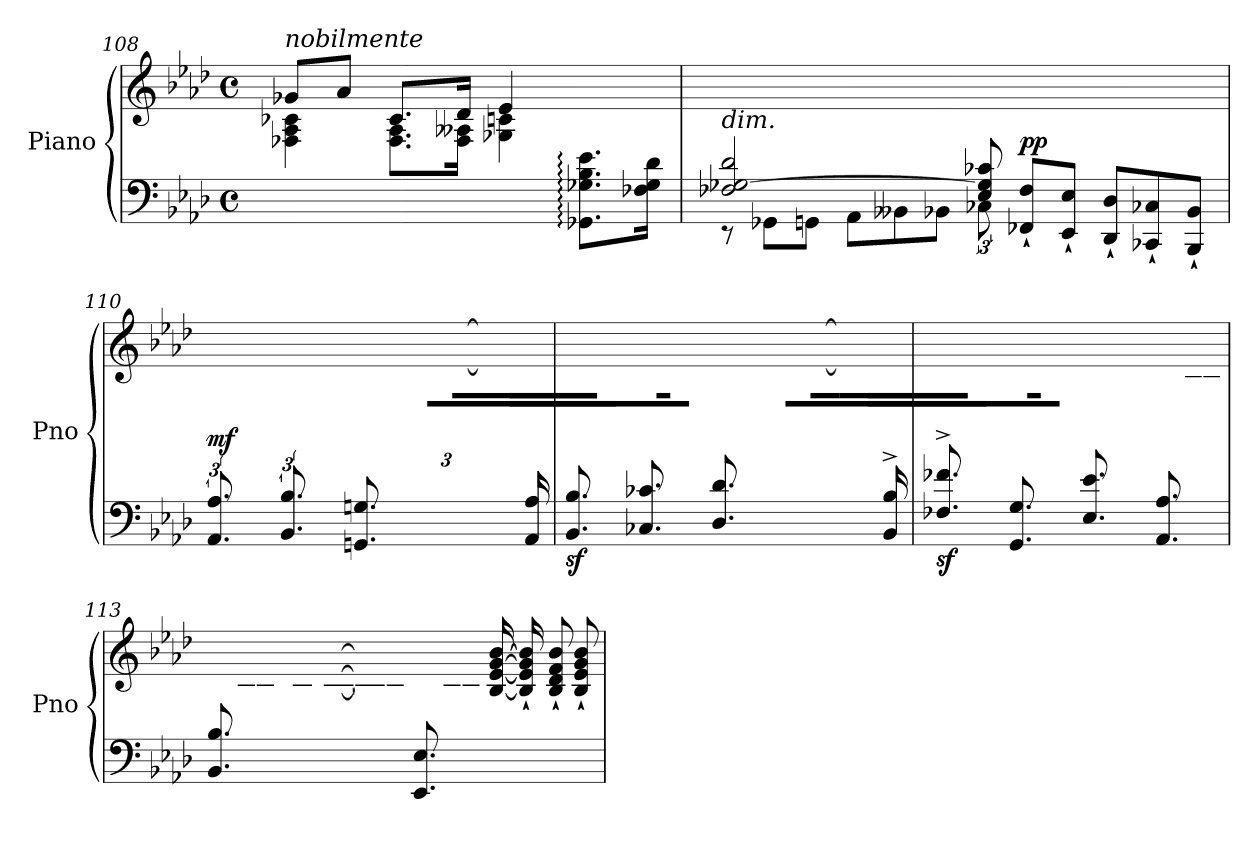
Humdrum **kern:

**kern	**kern	**dynam
*part1	*part1	*part1
*staff2	*staff1	*staff1/2
*I"Piano	*	*
*I'Pno	*	*
*clefF4	*clefG2	*
*k[b-e-a-d-]	*k[b-e-a-d-]	*
*M4/4	*M4/4	*
*met(c)	*met(c)	*
=108	=108	=108
*	*^	*
!	!LO:TX:a:i:t=nobilmente	!	!
2.ryy	(8g-X/L	4F-X\ 4A-\ 4c-X\	.
.	8a-/J	.	.
.	8.c-/L	8.F-\ 8.A-\L	.
.	16d-/Jk	16F-\ 16A--X\Jk	.
.	4e-/	4G-X\ 4cn\	.
8.GG-X\: 8.G-X\: 8.B-\: 8.e-\:L	4ryy	4ryy	.
16F-X\ 16G-\ 16d-\Jk)	.	.	.
*	*v	*v	*
!!LO:PB:g=z
=109	=109	=109
*^	*	*
!LO:TX:a:i:t=dim.	!	!	!
2F-X/ [2G-X/ 2d-/	12r	1ryy	.
.	12GG-X\L	.	.
.	12GGn\J	.	.
*	*Xbrackettup	*	*
.	12AA-\L	.	.
.	12BB--X\	.	.
.	12BB-X\J	.	.
*Xtuplet	*tuplet	*	*
*	*brackettup	*	*
12E-/ 12G-/] 12c-X/	12C-X\	.	.
!	!	!	!LO:DY:a=2
12FF-X/` 12F-/`L	12ryy	.	pp
12EE-/` 12E-/`J	12ryy	.	.
*Xbrackettup	*	*	*
12DD-/` 12D-/`L	4ryy	.	.
12CC-X/` 12C-X/`	.	.	.
12BBB-/` 12BB-/`J	.	.	.
=110	=110	=110	=110
*brackettup	*	*	*
!	!	!	!LO:DY:b
12.AA-/ 12.A-/L	1ryy	8ryy	mf
8ryy	.	24d-\ 24f-X\ 24dd-\K	.
.	.	12d-\ 12f-\ 12dd-\J	.
12.BB-/ 12.B-/L	.	8ryy	.
8ryy	.	24d-\ 24f-X\ 24dd-\K	.
.	.	12d-\ 12f-\ 12dd-\J	.
12.GGn/ 12.Gn/L	.	8ryy	.
3ryy	.	24d-\ 24f-X\ 24dd-\K	.
.	.	12d-\ 12f-\ 12dd-\J	.
.	.	12d-\` 12f-\` 12dd-\`L	.
.	.	[24e-\ [24ee-\	.
.	.	24e-\]` 24ee-\]`	.
.	.	24f-\` 24ff-X\`L	.
24AA-/ 24A-/JJ	.	24ryy	.
=111	=111	=111	=111
*Xtuplet	*	*	*
!	!	!	!LO:DY:b=2
12.BB-/ 12.B-/L	1ryy	8ryy	sf
8ryy	.	24d-\ 24f-X\ 24dd-\K	.
.	.	12d-\ 12f-\ 12dd-\J	.
12.C-X/ 12.c-X/L	.	8ryy	.
8ryy	.	24d-\ 24f-X\ 24dd-\K	.
.	.	12d-\ 12f-\ 12dd-\J	.
12.D-/ 12.d-/L	.	8ryy	.
3ryy	.	24d-\ 24f-X\ 24dd-\K	.
.	.	12d-\ 12f-\ 12dd-\J	.
*	*	*Xtuplet	*
.	.	12d-\` 12f-\` 12dd-\`L	.
.	.	[24e-\ [24ee-\	.
.	.	24e-\]` 24ee-\]`	.
.	.	24f-\` 24ff-X\`L	.
24BB-/^ 24B-/^JJ	.	24ryy	.
!!LO:LB:g=z
=112	=112	=112	=112
!	!	!	!LO:DY:b=2
12.F-X/^ 12.f-X/^L	1ryy	8ryy	sf
8ryy	.	24d-\ 24f-X\ 24dd-\K	.
.	.	12d-\ 12f-\ 12dd-\J	.
12.GG/ 12.G/L	.	8ryy	.
8ryy	.	24d-\ 24f-X\ 24dd-\K	.
.	.	12d-\ 12f-\ 12dd-\J	.
12.E-/ 12.e-/L	.	8ryy	.
8ryy	.	24d-\ 24f-X\ 24dd-\K	.
.	.	12d-\ 12f-\ 12dd-\J	.
12.AA-/ 12.A-/L	.	8ryy	.
8ryy	.	24c-X\ 24e-\ 24cc-X\K	.
.	.	12c-\ 12e-\ 12cc-\J	.
=113	=113	=113	=113
12.BB-/ 12.B-/L	1ryy	8ryy	.
4.ryy	.	24B-\ 24e-\ 24g-X\ 24b-\K	.
.	.	12B-\ 12e-\ 12g-\ 12b-\J	.
.	.	12B-/` 12dn/` 12fn/` 12b-/`L	.
.	.	[24B-/ [24cn/ [24e-/ [24b-/	.
.	.	24B-/]` 24c/]` 24e-/]` 24b-/]`	.
.	.	12B-/` 12d/` 12f/` 12b-/`J	.
12.EE-/ 12.E-/L	.	8ryy	.
4.ryy	.	24B-\ 24e-\ 24gn\ 24b-\K	.
.	.	12B-\ 12e-\ 12g\ 12b-\J	.
.	.	[24B-/ [24e-/ [24g/ [24b-/L	.
.	.	24B-/]` 24e-/]` 24g/]` 24b-/]`L	.
.	.	12B-/` 12d/` 12f/` 12b-/`	.
.	.	12B-/` 12e-/` 12g/` 12b-/`J	.
*v	*v	*	*
=	=	=
*-	*-	*-
